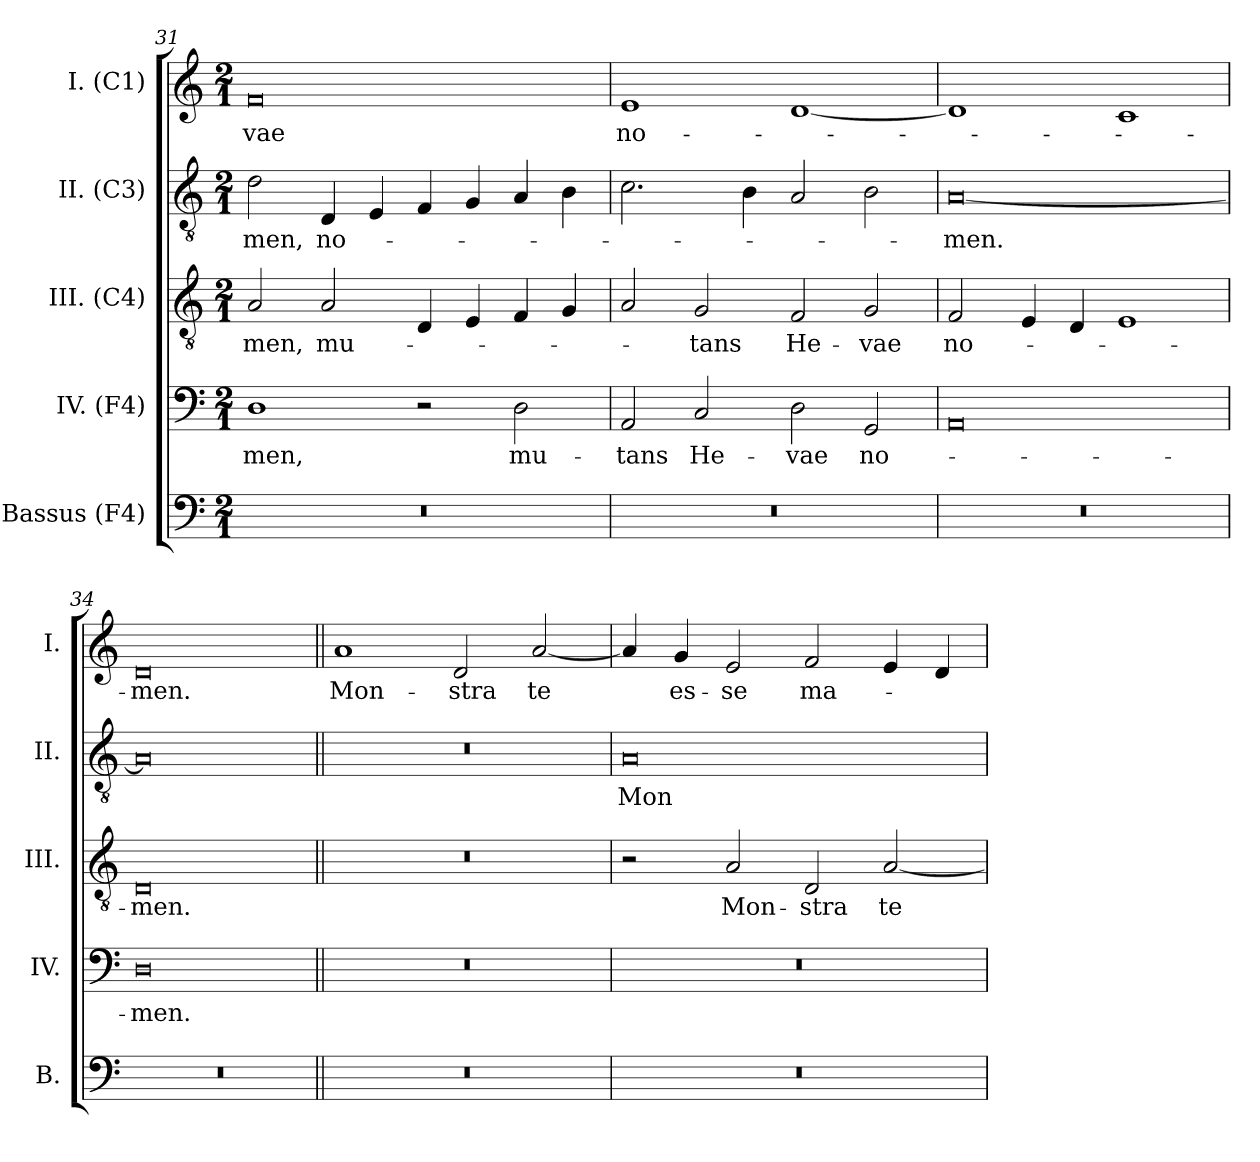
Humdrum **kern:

**kern	**kern	**text	**kern	**text	**kern	**text	**kern	**text
*part5	*part4	*part4	*part3	*part3	*part2	*part2	*part1	*part1
*staff5	*staff4	*staff4	*staff3	*staff3	*staff2	*staff2	*staff1	*staff1
*I"Bassus (F4)	*I"IV. (F4)	*	*I"III. (C4)	*	*I"II. (C3)	*	*I"I. (C1)	*
*I'B.	*I'IV.	*	*I'III.	*	*I'II.	*	*I'I.	*
*clefF4	*clefF4	*	*clefGv2	*	*clefGv2	*	*clefG2	*
*	*ITrd7c12	*	*ITrd7c12	*	*ITrd7c12	*	*	*
*k[]	*k[]	*	*k[]	*	*k[]	*	*k[]	*
*C:	*C:	*	*C:	*	*C:	*	*C:	*
*M2/1	*M2/1	*	*M2/1	*	*M2/1	*	*M2/1	*
=31	=31	=31	=31	=31	=31	=31	=31	=31
!LO:N:vis=1	!	!	!	!	!	!	!	!
!	!	!LO:LY:b:color=#000000	!	!	!	!	!	!
!	!	!	!	!LO:LY:b:color=#000000	!	!	!	!
!	!	!	!	!	!	!LO:LY:b:color=#000000	!	!
!	!	!	!	!	!	!	!	!LO:LY:b:color=#000000
0r	1DDi	-men,	2AAi/	-men,	2Di\	-men,	0fi	-vae
!	!	!	!	!LO:LY:b:color=#000000	!	!	!	!
!	!	!	!	!	!	!LO:LY:b:color=#000000	!	!
.	.	.	2AAi/	mu-	4DDi/	no-	.	.
.	.	.	.	.	4EEi/	.	.	.
.	2r	.	4DDi/	.	4FFi/	.	.	.
.	.	.	4EEi/	.	4GGi/	.	.	.
!	!	!LO:LY:b:color=#000000	!	!	!	!	!	!
.	2DDi\	mu-	4FFi/	.	4AAi/	.	.	.
.	.	.	4GGi/	.	4BBi\	.	.	.
=32	=32	=32	=32	=32	=32	=32	=32	=32
!LO:N:vis=1	!	!	!	!	!	!	!	!
!	!	!LO:LY:b:color=#000000	!	!	!	!	!	!
!	!	!	!	!	!	!	!	!LO:LY:b:color=#000000
0r	2AAAi/	-tans	2AAi/	.	2.Ci\	.	1ei	no-
!	!	!LO:LY:b:color=#000000	!	!	!	!	!	!
!	!	!	!	!LO:LY:b:color=#000000	!	!	!	!
.	2CCi/	He-	2GGi/	-tans	.	.	.	.
.	.	.	.	.	4BBi\	.	.	.
!	!	!LO:LY:b:color=#000000	!	!	!	!	!	!
!	!	!	!	!LO:LY:b:color=#000000	!	!	!	!
.	2DDi\	-vae	2FFi/	He-	2AAi/	.	[1di	.
!	!	!LO:LY:b:color=#000000	!	!	!	!	!	!
!	!	!	!	!LO:LY:b:color=#000000	!	!	!	!
.	2GGGi/	no-	2GGi/	-vae	2BBi\	.	.	.
=33	=33	=33	=33	=33	=33	=33	=33	=33
!LO:N:vis=1	!	!	!	!	!	!	!	!
!	!	!	!	!LO:LY:b:color=#000000	!	!	!	!
!	!	!	!	!	!	!LO:LY:b:color=#000000	!	!
0r	0AAAi	.	2FFi/	no-	[0AAi	-men.	1di]	.
.	.	.	4EEi/	.	.	.	.	.
.	.	.	4DDi/	.	.	.	.	.
.	.	.	1EEi	.	.	.	1ci	.
=34	=34	=34	=34	=34	=34	=34	=34	=34
!LO:N:vis=1	!	!	!	!	!	!	!	!
!	!	!LO:LY:b:color=#000000	!	!	!	!	!	!
!	!	!	!	!LO:LY:b:color=#000000	!	!	!	!
!	!	!	!	!	!	!	!	!LO:LY:b:color=#000000
0r	0DDi	-men.	0DDi	-men.	0AAi]	.	0di	-men.
!!LO:LB:g=z
=35||	=35||	=35||	=35||	=35||	=35||	=35||	=35||	=35||
!LO:N:vis=1	!LO:N:vis=1	!	!LO:N:vis=1	!	!LO:N:vis=1	!	!	!
!	!	!	!	!	!	!	!	!LO:LY:b:color=#000000
0r	0r	.	0r	.	0r	.	1ai	Mon-
!	!	!	!	!	!	!	!	!LO:LY:b:color=#000000
.	.	.	.	.	.	.	2di/	-stra
!	!	!	!	!	!	!	!	!LO:LY:b:color=#000000
.	.	.	.	.	.	.	[2ai/	te
=36	=36	=36	=36	=36	=36	=36	=36	=36
!LO:N:vis=1	!LO:N:vis=1	!	!	!	!	!	!	!
!	!	!	!	!	!	!LO:LY:b:color=#000000	!	!
0r	0r	.	2r	.	0AAi	Mon-	4ai/]	.
!	!	!	!	!	!	!	!	!LO:LY:b:color=#000000
.	.	.	.	.	.	.	4gi/	es-
!	!	!	!	!LO:LY:b:color=#000000	!	!	!	!
!	!	!	!	!	!	!	!	!LO:LY:b:color=#000000
.	.	.	2AAi/	Mon-	.	.	2ei/	-se
!	!	!	!	!LO:LY:b:color=#000000	!	!	!	!
!	!	!	!	!	!	!	!	!LO:LY:b:color=#000000
.	.	.	2DDi/	-stra	.	.	2fi/	ma-
!	!	!	!	!LO:LY:b:color=#000000	!	!	!	!
.	.	.	[2AAi/	te	.	.	4ei/	.
.	.	.	.	.	.	.	4di/	.
=	=	=	=	=	=	=	=	=
*-	*-	*-	*-	*-	*-	*-	*-	*-
